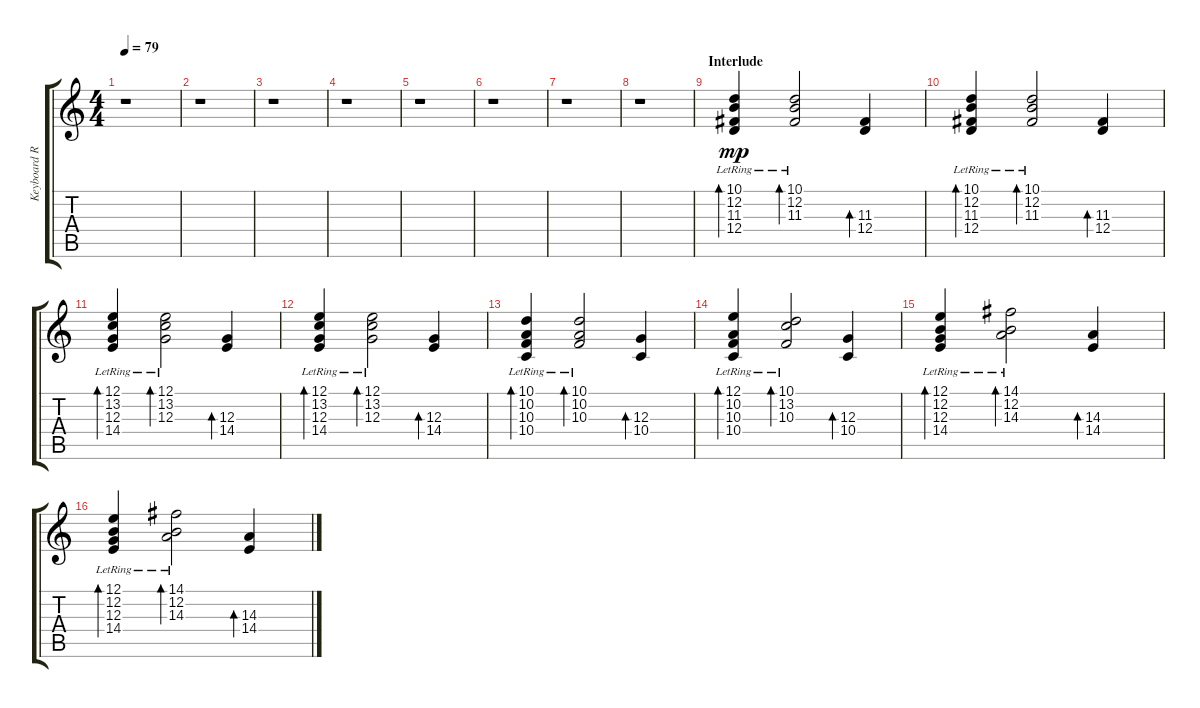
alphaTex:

\track ("Keyboard Right Hand" "Keyboard R") {instrument acousticgrandpiano}
\staff {score tabs}
\tuning (E4 B3 G3 D3 A2 E2) {hide}
\ts (4 4)
\tempo 79
\clef g2
\ks c
r.1{dy ff} |
r.1 |
r.1 |
r.1 |
r.1 |
r.1 |
r.1 |
r.1 |
\section ("" "Interlude")
(10.1{lr} 12.2{lr} 11.3{lr} 12.4{lr}).4{bd 240 dy mp instrument glockenspiel} (10.1{lr} 12.2{lr} 11.3{lr}).2{bd 240} (11.3 12.4).4{bd 240} |
(10.1{lr} 12.2{lr} 11.3{lr} 12.4{lr}).4{bd 240 instrument glockenspiel} (10.1{lr} 12.2{lr} 11.3{lr}).2{bd 240} (11.3 12.4).4{bd 240} |
(12.1{lr} 13.2{lr} 12.3{lr} 14.4{lr}).4{bd 240 instrument glockenspiel} (12.1{lr} 13.2{lr} 12.3{lr}).2{bd 240} (12.3 14.4).4{bd 240} |
(12.1{lr} 13.2{lr} 12.3{lr} 14.4{lr}).4{bd 240 instrument glockenspiel} (12.1{lr} 13.2{lr} 12.3{lr}).2{bd 240} (12.3 14.4).4{bd 240} |
(10.1{lr} 10.2{lr} 10.3{lr} 10.4{lr}).4{bd 240 instrument glockenspiel} (10.1{lr} 10.2{lr} 10.3{lr}).2{bd 240} (12.3 10.4).4{bd 240} |
(12.1{lr} 10.2{lr} 10.3{lr} 10.4{lr}).4{bd 240 instrument glockenspiel} (10.1{lr} 13.2{lr} 10.3{lr}).2{bd 240} (12.3 10.4).4{bd 240} |
(12.1{lr} 12.2{lr} 12.3{lr} 14.4{lr}).4{bd 240 instrument glockenspiel} (14.1{lr} 12.2{lr} 14.3{lr}).2{bd 240} (14.3 14.4).4{bd 240} |
(12.1{lr} 12.2{lr} 12.3{lr} 14.4{lr}).4{bd 240 instrument glockenspiel} (14.1{lr} 12.2{lr} 14.3{lr}).2{bd 240} (14.3 14.4).4{bd 240}
